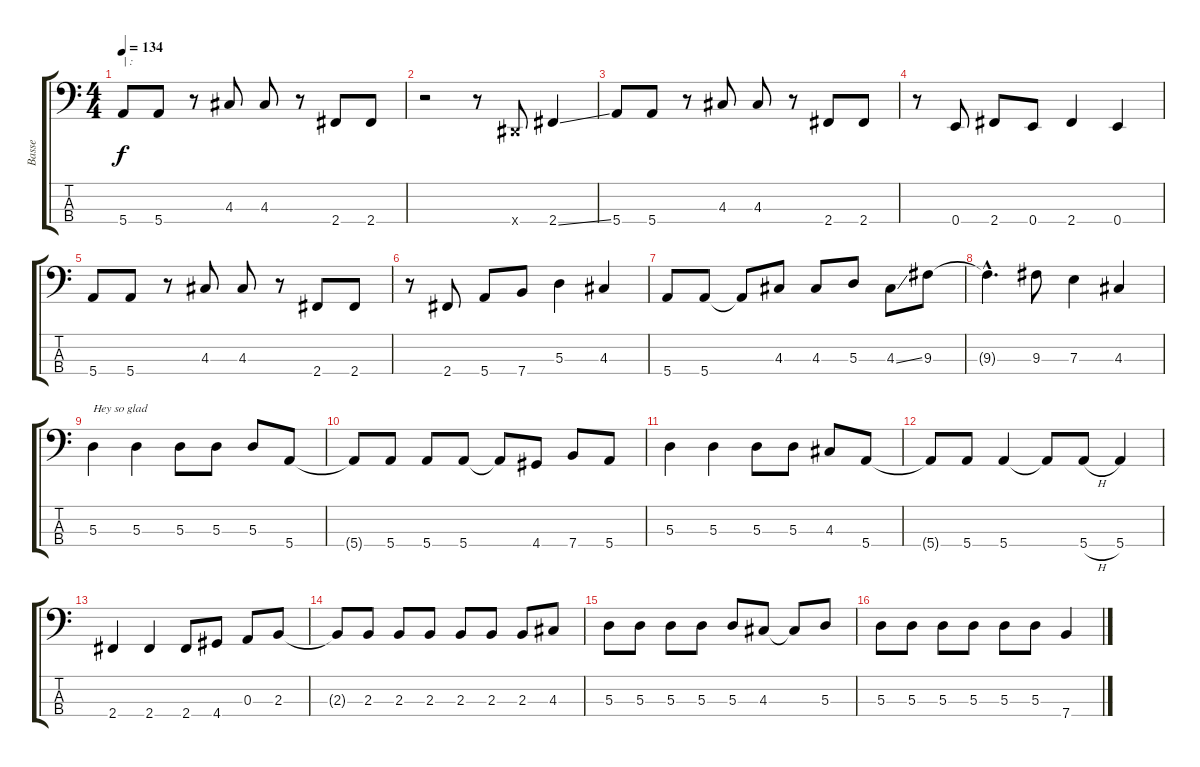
\track ("Basse" "Basse") {instrument electricbassfinger}
\staff {score tabs}
\tuning (G2 D2 A1 E1) {hide}
\ts (4 4)
\tempo 134
\clef f4
\ks c
5.4.8{txt "| :" dy f} 5.4.8 r.8 4.3.8 4.3.8 r.8 2.4.8 2.4.8 |
r.2 r.8 -1.4{x}.8 2.4{ss}.4 |
5.4.8 5.4.8 r.8 4.3.8 4.3.8 r.8 2.4.8 2.4.8 |
r.8 0.4.8 2.4.8 0.4.8 2.4.4 0.4.4 |
5.4.8 5.4.8 r.8 4.3.8 4.3.8 r.8 2.4.8 2.4.8 |
r.8 2.4.8 5.4.8 7.4.8 5.3.4 4.3.4 |
5.4.8 5.4.8 5.4{t}.8 4.3.8 4.3.8 5.3.8 4.3{ss}.8 9.3.8 |
9.3{hac t}.4{d} 9.3.8 7.3.4 4.3.4 |
5.3.4{txt "Hey so glad"} 5.3.4 5.3.8 5.3.8 5.3.8 5.4.8 |
5.4{t}.8 5.4.8 5.4.8 5.4.8 5.4{t}.8 4.4.8 7.4.8 5.4.8 |
5.3.4 5.3.4 5.3.8 5.3.8 4.3.8 5.4.8 |
5.4{t}.8 5.4.8 5.4.4 5.4{t}.8 5.4{h}.8 5.4.4 |
2.4.4 2.4.4 2.4.8 4.4.8 0.3.8 2.3.8 |
2.3{t}.8 2.3.8 2.3.8 2.3.8 2.3.8 2.3.8 2.3.8 4.3.8 |
5.3.8 5.3.8 5.3.8 5.3.8 5.3.8 4.3.8 4.3{t}.8 5.3.8 |
5.3.8 5.3.8 5.3.8 5.3.8 5.3.8 5.3.8 7.4{ss}.4
